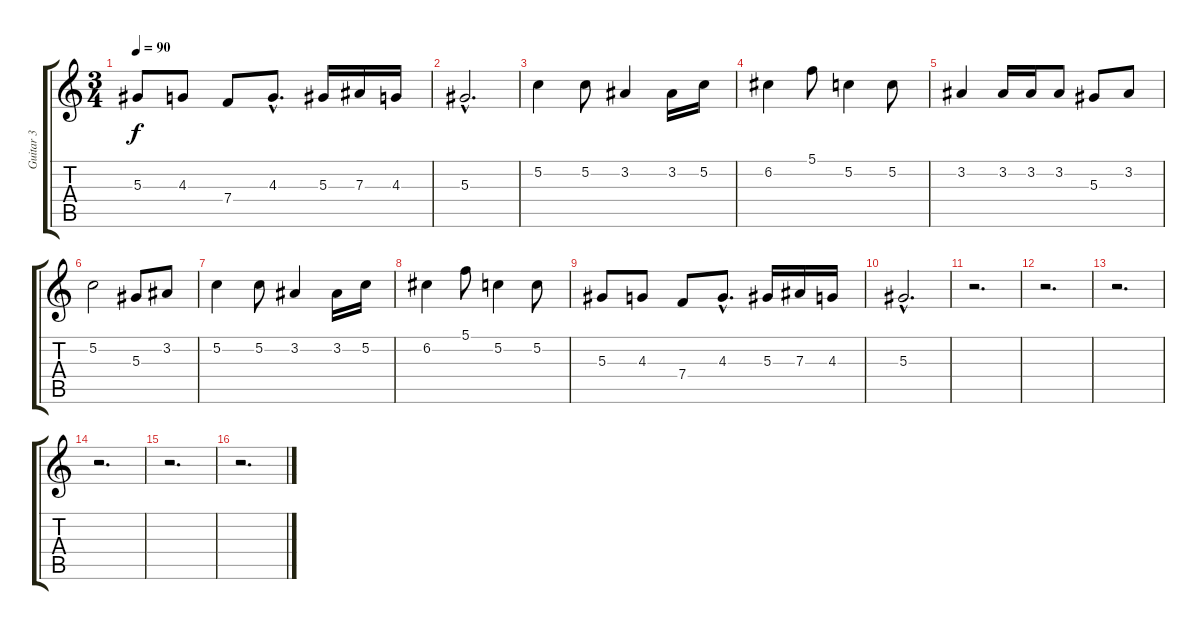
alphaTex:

\track ("Guitar 3" "Guitar 3") {instrument acousticguitarsteel}
\staff {score tabs}
\tuning (C4 G3 Eb3 Bb2 F2 C2) {hide}
\ts (3 4)
\tempo 90
\clef g2
\ks c
5.3.8{dy f} 4.3.8 7.4.8 4.3{hac}.8{d} 5.3.16 7.3.16 4.3.16 |
5.3{hac}.2{d} |
5.2.4 5.2.8 3.2.4 3.2.16 5.2.16 |
6.2.4 5.1.8 5.2.4 5.2.8 |
3.2.4 3.2.16 3.2.16 3.2.8 5.3.8 3.2.8 |
5.2.2 5.3.8 3.2.8 |
5.2.4 5.2.8 3.2.4 3.2.16 5.2.16 |
6.2.4 5.1.8 5.2.4 5.2.8 |
5.3.8 4.3.8 7.4.8 4.3{hac}.8{d} 5.3.16 7.3.16 4.3.16 |
5.3{hac}.2{d} |
r.2{d} |
r.2{d} |
r.2{d} |
r.2{d} |
r.2{d} |
r.2{d}
